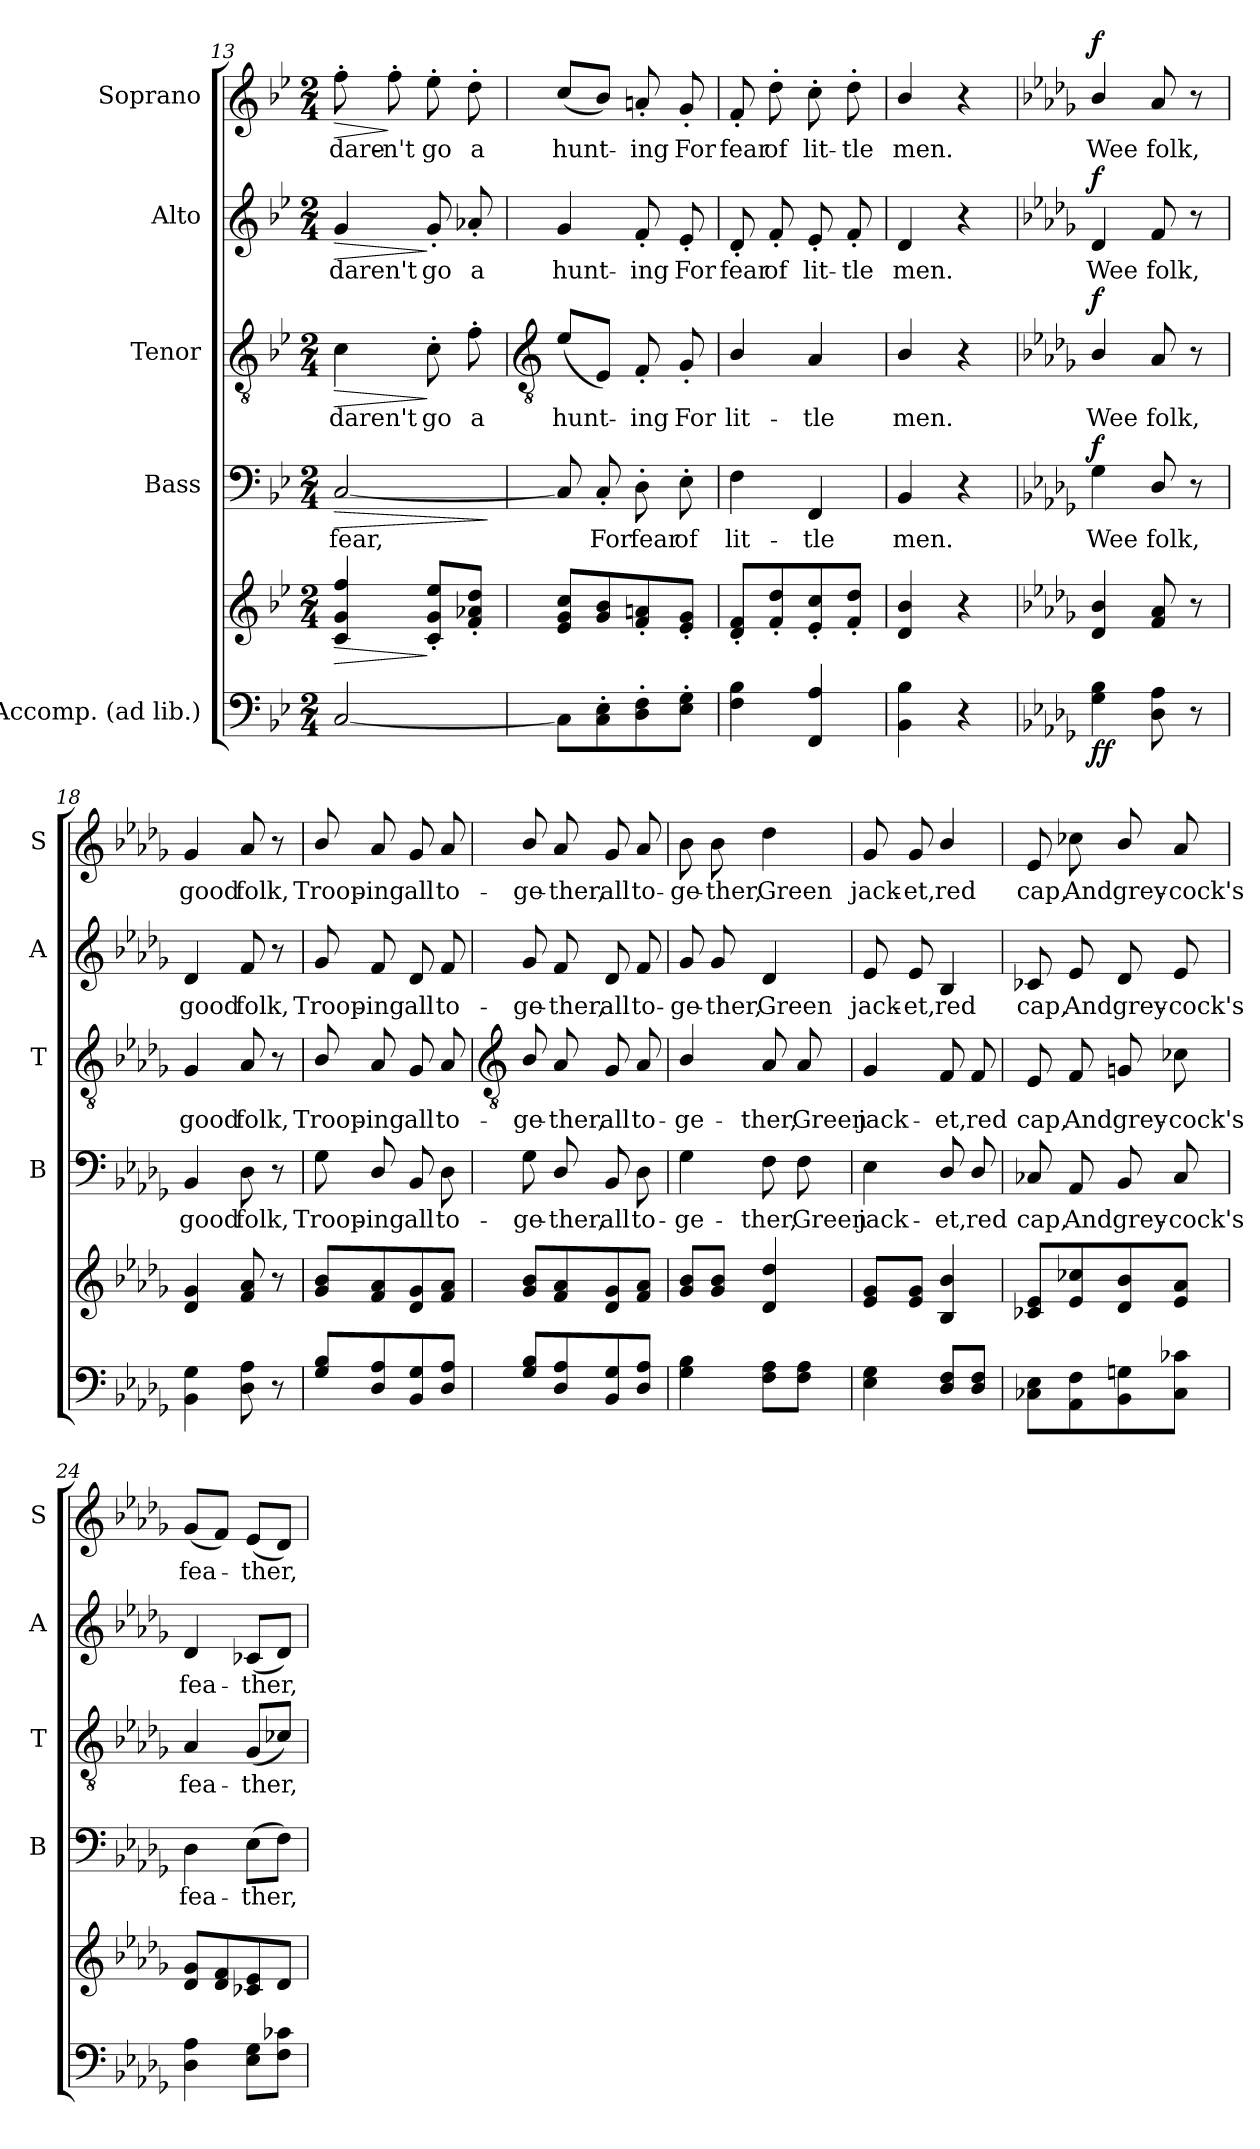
**kern	**kern	**dynam	**kern	**text	**dynam	**kern	**text	**dynam	**kern	**text	**dynam	**kern	**text	**dynam
*part5	*part5	*part5	*part4	*part4	*part4	*part3	*part3	*part3	*part2	*part2	*part2	*part1	*part1	*part1
*staff6	*staff5	*staff5/6	*staff4	*staff4	*staff4	*staff3	*staff3	*staff3	*staff2	*staff2	*staff2	*staff1	*staff1	*staff1
*I"Accomp. (ad lib.)	*	*	*I"Bass	*	*	*I"Tenor	*	*	*I"Alto	*	*	*I"Soprano	*	*
*	*	*	*I'B	*	*	*I'T	*	*	*I'A	*	*	*I'S	*	*
*clefF4	*clefG2	*	*clefF4	*	*	*clefGv2	*	*	*clefG2	*	*	*clefG2	*	*
*k[b-e-]	*k[b-e-]	*	*k[b-e-]	*	*	*k[b-e-]	*	*	*k[b-e-]	*	*	*k[b-e-]	*	*
*B-:	*B-:	*	*B-:	*	*	*B-:	*	*	*B-:	*	*	*B-:	*	*
*M2/4	*M2/4	*	*M2/4	*	*	*M2/4	*	*	*M2/4	*	*	*M2/4	*	*
=13	=13	=13	=13	=13	=13	=13	=13	=13	=13	=13	=13	=13	=13	=13
!	!	!LO:HP:b	!	!LO:LY:b	!LO:HP:b	!	!LO:LY:b	!LO:HP:b	!	!LO:LY:b	!LO:HP:b	!	!LO:LY:b	!LO:HP:b
[2C	4c 4g 4ff	>	[2C	fear,	>	4c	daren't	>	4g	daren't	>	8ff'	dare-	>
!	!	!	!	!	!	!	!	!	!	!	!	!	!LO:LY:b	!
.	.	.	.	.	.	.	.	.	.	.	.	8ff'	-n't	]
!	!	!	!	!	!	!	!LO:LY:b	!	!	!LO:LY:b	!	!	!LO:LY:b	!
.	8c' 8g' 8ee-'L	]	.	.	.	8c'	go	]	8g'	go	]	8ee-'	go	.
!	!	!	!	!	!	!	!LO:LY:b	!	!	!LO:LY:b	!	!	!LO:LY:b	!
.	8f' 8a-X' 8dd'J	.	.	.	.	8f'	a	.	8a-X'	a	.	8dd'	a	.
.	.	.	.	.	]	.	.	.	.	.	.	.	.	.
!!LO:LB:g=z
=14	=14	=14	=14	=14	=14	=14	=14	=14	=14	=14	=14	=14	=14	=14
*	*	*	*	*	*	*clefGv2	*	*	*	*	*	*	*	*
!	!	!	!	!	!	!	!LO:LY:b	!	!	!LO:LY:b	!	!	!LO:LY:b	!
8CL]	8e- 8g 8ccL	.	8C]	.	.	(8e-L	hunt-	.	4g	hunt-	.	(>8ccL	hunt-	.
!	!	!	!	!LO:LY:b	!	!	!	!	!	!	!	!	!	!
8C' 8E-'	8g/ 8b-/	.	8C'	For	.	8E-J)	.	.	.	.	.	8b-/J)	.	.
!	!	!	!	!LO:LY:b	!	!	!LO:LY:b	!	!	!LO:LY:b	!	!	!LO:LY:b	!
8D' 8F'	8f' 8an'	.	8D'	fear	.	8F'	ing	.	8f'	-ing	.	8an'	ing	.
!	!	!	!	!LO:LY:b	!	!	!LO:LY:b	!	!	!LO:LY:b	!	!	!LO:LY:b	!
8E-' 8G'J	8e-' 8g'J	.	8E-'	of	.	8G'	For	.	8e-'	For	.	8g'	For	.
=15	=15	=15	=15	=15	=15	=15	=15	=15	=15	=15	=15	=15	=15	=15
!	!	!	!	!LO:LY:b	!	!	!LO:LY:b	!	!	!LO:LY:b	!	!	!LO:LY:b	!
4F 4B-	8d' 8f'L	.	4F	lit-	.	4B-/	lit-	.	8d'	fear	.	8f'	fear	.
!	!	!	!	!	!	!	!	!	!	!LO:LY:b	!	!	!LO:LY:b	!
.	8f' 8dd'	.	.	.	.	.	.	.	8f'	of	.	8dd'	of	.
!	!	!	!	!LO:LY:b	!	!	!LO:LY:b	!	!	!LO:LY:b	!	!	!LO:LY:b	!
4FF 4A	8e-' 8cc'	.	4FF	-tle	.	4A	-tle	.	8e-'	lit-	.	8cc'	lit-	.
!	!	!	!	!	!	!	!	!	!	!LO:LY:b	!	!	!LO:LY:b	!
.	8f' 8dd'J	.	.	.	.	.	.	.	8f'	-tle	.	8dd'	-tle	.
=16	=16	=16	=16	=16	=16	=16	=16	=16	=16	=16	=16	=16	=16	=16
!	!	!	!	!LO:LY:b	!	!	!LO:LY:b	!	!	!LO:LY:b	!	!	!LO:LY:b	!
4BB- 4B-	4d/ 4b-/	.	4BB-	men.	.	4B-/	men.	.	4d	men.	.	4b-/	men.	.
4r	4r	.	4r	.	.	4r	.	.	4r	.	.	4r	.	.
=17	=17	=17	=17	=17	=17	=17	=17	=17	=17	=17	=17	=17	=17	=17
*k[b-e-a-d-g-]	*k[b-e-a-d-g-]	*	*k[b-e-a-d-g-]	*	*	*k[b-e-a-d-g-]	*	*	*k[b-e-a-d-g-]	*	*	*k[b-e-a-d-g-]	*	*
*D-:	*D-:	*	*D-:	*	*	*D-:	*	*	*D-:	*	*	*D-:	*	*
!	!	!LO:DY:b=2	!	!LO:LY:b	!	!	!LO:LY:b	!	!	!LO:LY:b	!	!	!LO:LY:b	!
!	!	!LO:DY:n=1:b	!	!	!LO:DY:b	!	!	!LO:DY:b	!	!	!LO:DY:b	!	!	!LO:DY:b
4G- 4B-	4d-/ 4b-/	f f	4G-	Wee	f	4B-/	Wee	f	4d-	Wee	f	4b-/	Wee	f
!	!	!	!	!LO:LY:b	!	!	!LO:LY:b	!	!	!LO:LY:b	!	!	!LO:LY:b	!
8D-\ 8A-\	8f 8a-	.	8D-/	folk,	.	8A-	folk,	.	8f	folk,	.	8a-	folk,	.
8r	8r	.	8r	.	.	8r	.	.	8r	.	.	8r	.	.
=18	=18	=18	=18	=18	=18	=18	=18	=18	=18	=18	=18	=18	=18	=18
!	!	!	!	!LO:LY:b	!	!	!LO:LY:b	!	!	!LO:LY:b	!	!	!LO:LY:b	!
4BB- 4G-	4d- 4g-	.	4BB-	good	.	4G-	good	.	4d-	good	.	4g-	good	.
!	!	!	!	!LO:LY:b	!	!	!LO:LY:b	!	!	!LO:LY:b	!	!	!LO:LY:b	!
8D- 8A-	8f 8a-	.	8D-	folk,	.	8A-	folk,	.	8f	folk,	.	8a-	folk,	.
8r	8r	.	8r	.	.	8r	.	.	8r	.	.	8r	.	.
=19	=19	=19	=19	=19	=19	=19	=19	=19	=19	=19	=19	=19	=19	=19
!	!	!	!	!LO:LY:b	!	!	!LO:LY:b	!	!	!LO:LY:b	!	!	!LO:LY:b	!
8G- 8B-L	8g-/ 8b-/L	.	8G-	Troop-	.	8B-/	Troop-	.	8g-	Troop-	.	8b-/	Troop-	.
!	!	!	!	!LO:LY:b	!	!	!LO:LY:b	!	!	!LO:LY:b	!	!	!LO:LY:b	!
8D-/ 8A-/	8f 8a-	.	8D-/	-ing	.	8A-	-ing	.	8f	-ing	.	8a-	-ing	.
!	!	!	!	!LO:LY:b	!	!	!LO:LY:b	!	!	!LO:LY:b	!	!	!LO:LY:b	!
8BB- 8G-	8d- 8g-	.	8BB-	all	.	8G-	all	.	8d-	all	.	8g-	all	.
!	!	!	!	!LO:LY:b	!	!	!LO:LY:b	!	!	!LO:LY:b	!	!	!LO:LY:b	!
8D- 8A-J	8f 8a-J	.	8D-	to-	.	8A-	to-	.	8f	to-	.	8a-	to-	.
!!LO:LB:g=z
=20	=20	=20	=20	=20	=20	=20	=20	=20	=20	=20	=20	=20	=20	=20
*	*	*	*	*	*	*clefGv2	*	*	*	*	*	*	*	*
!	!	!	!	!LO:LY:b	!	!	!LO:LY:b	!	!	!LO:LY:b	!	!	!LO:LY:b	!
8G- 8B-L	8g-/ 8b-/L	.	8G-	-ge-	.	8B-/	-ge-	.	8g-	-ge-	.	8b-/	-ge-	.
!	!	!	!	!LO:LY:b	!	!	!LO:LY:b	!	!	!LO:LY:b	!	!	!LO:LY:b	!
8D-/ 8A-/	8f 8a-	.	8D-/	-ther,	.	8A-	-ther,	.	8f	-ther,	.	8a-	-ther,	.
!	!	!	!	!LO:LY:b	!	!	!LO:LY:b	!	!	!LO:LY:b	!	!	!LO:LY:b	!
8BB- 8G-	8d- 8g-	.	8BB-	all	.	8G-	all	.	8d-	all	.	8g-	all	.
!	!	!	!	!LO:LY:b	!	!	!LO:LY:b	!	!	!LO:LY:b	!	!	!LO:LY:b	!
8D- 8A-J	8f 8a-J	.	8D-	to-	.	8A-	to-	.	8f	to-	.	8a-	to-	.
=21	=21	=21	=21	=21	=21	=21	=21	=21	=21	=21	=21	=21	=21	=21
!	!	!	!	!LO:LY:b	!	!	!LO:LY:b	!	!	!LO:LY:b	!	!	!LO:LY:b	!
4G- 4B-	8g- 8b-L	.	4G-	-ge-	.	4B-/	-ge-	.	8g-	-ge-	.	8b-	-ge-	.
!	!	!	!	!	!	!	!	!	!	!LO:LY:b	!	!	!LO:LY:b	!
.	8g- 8b-J	.	.	.	.	.	.	.	8g-	-ther,	.	8b-	-ther,	.
!	!	!	!	!LO:LY:b	!	!	!LO:LY:b	!	!	!LO:LY:b	!	!	!LO:LY:b	!
8F 8A-L	4d- 4dd-	.	8F	-ther,	.	8A-	-ther,	.	4d-	Green	.	4dd-	Green	.
!	!	!	!	!LO:LY:b	!	!	!LO:LY:b	!	!	!	!	!	!	!
8F 8A-J	.	.	8F	Green	.	8A-	Green	.	.	.	.	.	.	.
=22	=22	=22	=22	=22	=22	=22	=22	=22	=22	=22	=22	=22	=22	=22
!	!	!	!	!LO:LY:b	!	!	!LO:LY:b	!	!	!LO:LY:b	!	!	!LO:LY:b	!
4E- 4G-	8e- 8g-L	.	4E-	jack-	.	4G-	jack-	.	8e-	jack-	.	8g-	jack-	.
!	!	!	!	!	!	!	!	!	!	!LO:LY:b	!	!	!LO:LY:b	!
.	8e- 8g-J	.	.	.	.	.	.	.	8e-	-et,	.	8g-	-et,	.
!	!	!	!	!LO:LY:b	!	!	!LO:LY:b	!	!	!LO:LY:b	!	!	!LO:LY:b	!
8D-/ 8F/L	4B-/ 4b-/	.	8D-/	-et,	.	8F	-et,	.	4B-	red	.	4b-/	red	.
!	!	!	!	!LO:LY:b	!	!	!LO:LY:b	!	!	!	!	!	!	!
8D-/ 8F/J	.	.	8D-/	red	.	8F	red	.	.	.	.	.	.	.
=23	=23	=23	=23	=23	=23	=23	=23	=23	=23	=23	=23	=23	=23	=23
!	!	!	!	!LO:LY:b	!	!	!LO:LY:b	!	!	!LO:LY:b	!	!	!LO:LY:b	!
8C-X 8E-L	8c-X 8e-L	.	8C-X	cap,	.	8E-	cap,	.	8c-X	cap,	.	8e-	cap,	.
!	!	!	!	!LO:LY:b	!	!	!LO:LY:b	!	!	!LO:LY:b	!	!	!LO:LY:b	!
8AA- 8F	8e- 8cc-X	.	8AA-	And	.	8F	And	.	8e-	And	.	8cc-X	And	.
!	!	!	!	!LO:LY:b	!	!	!LO:LY:b	!	!	!LO:LY:b	!	!	!LO:LY:b	!
8BB- 8Gn	8d-/ 8b-/	.	8BB-	grey-	.	8Gn	grey-	.	8d-	grey-	.	8b-/	grey-	.
!	!	!	!	!LO:LY:b	!	!	!LO:LY:b	!	!	!LO:LY:b	!	!	!LO:LY:b	!
8C- 8c-XJ	8e- 8a-J	.	8C-	-cock's	.	8c-X	-cock's	.	8e-	-cock's	.	8a-	-cock's	.
=24	=24	=24	=24	=24	=24	=24	=24	=24	=24	=24	=24	=24	=24	=24
!	!	!	!	!LO:LY:b	!	!	!LO:LY:b	!	!	!LO:LY:b	!	!	!LO:LY:b	!
4D- 4A-	8d- 8g-L	.	4D-	fea-	.	4A-	fea-	.	4d-	fea-	.	(<8g-L	fea-	.
.	8d- 8f	.	.	.	.	.	.	.	.	.	.	8fJ)	.	.
!	!	!	!	!LO:LY:b	!	!	!LO:LY:b	!	!	!LO:LY:b	!	!	!LO:LY:b	!
8E- 8G-L	8c-X 8e-	.	(>8E-L	-ther,	.	(<8G-L	-ther,	.	(<8c-XL	-ther,	.	(<8e-L	-ther,	.
8F 8c-XJ	8d-J	.	8FJ)	.	.	8c-XJ)	.	.	8d-J)	.	.	8d-J)	.	.
=	=	=	=	=	=	=	=	=	=	=	=	=	=	=
*-	*-	*-	*-	*-	*-	*-	*-	*-	*-	*-	*-	*-	*-	*-
